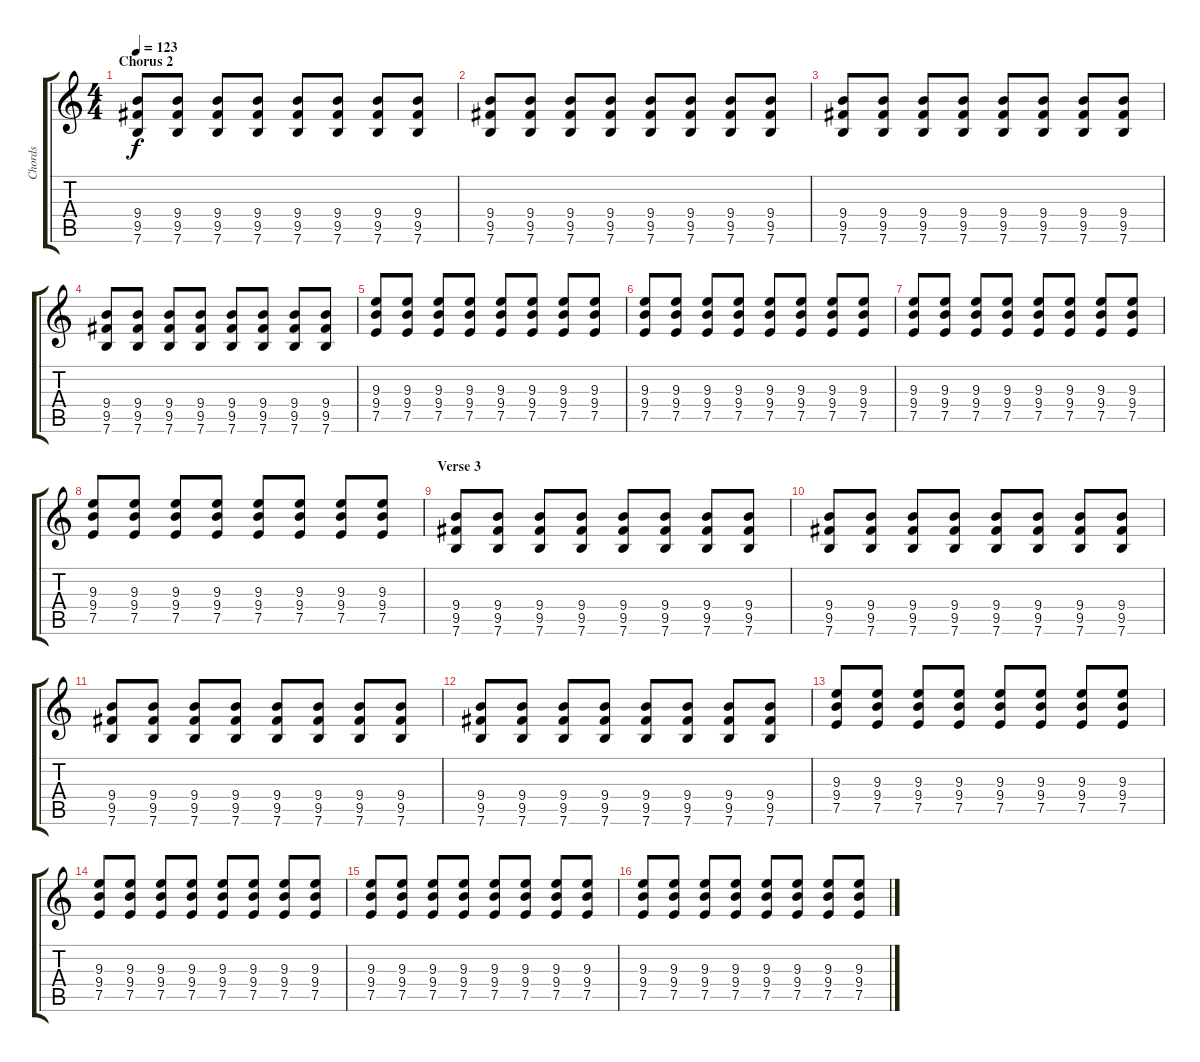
\track ("Chords" "Chords") {instrument overdrivenguitar}
\staff {score tabs}
\tuning (E4 B3 G3 D3 A2 E2) {hide}
\ts (4 4)
\section ("" "Chorus 2")
\tempo 123
\clef g2
\ks c
(9.4 9.5 7.6).8{dy f} (9.4 9.5 7.6).8 (9.4 9.5 7.6).8 (9.4 9.5 7.6).8 (9.4 9.5 7.6).8 (9.4 9.5 7.6).8 (9.4 9.5 7.6).8 (9.4 9.5 7.6).8 |
(9.4 9.5 7.6).8 (9.4 9.5 7.6).8 (9.4 9.5 7.6).8 (9.4 9.5 7.6).8 (9.4 9.5 7.6).8 (9.4 9.5 7.6).8 (9.4 9.5 7.6).8 (9.4 9.5 7.6).8 |
(9.4 9.5 7.6).8 (9.4 9.5 7.6).8 (9.4 9.5 7.6).8 (9.4 9.5 7.6).8 (9.4 9.5 7.6).8 (9.4 9.5 7.6).8 (9.4 9.5 7.6).8 (9.4 9.5 7.6).8 |
(9.4 9.5 7.6).8 (9.4 9.5 7.6).8 (9.4 9.5 7.6).8 (9.4 9.5 7.6).8 (9.4 9.5 7.6).8 (9.4 9.5 7.6).8 (9.4 9.5 7.6).8 (9.4 9.5 7.6).8 |
(9.3 9.4 7.5).8 (9.3 9.4 7.5).8 (9.3 9.4 7.5).8 (9.3 9.4 7.5).8 (9.3 9.4 7.5).8 (9.3 9.4 7.5).8 (9.3 9.4 7.5).8 (9.3 9.4 7.5).8 |
(9.3 9.4 7.5).8 (9.3 9.4 7.5).8 (9.3 9.4 7.5).8 (9.3 9.4 7.5).8 (9.3 9.4 7.5).8 (9.3 9.4 7.5).8 (9.3 9.4 7.5).8 (9.3 9.4 7.5).8 |
(9.3 9.4 7.5).8 (9.3 9.4 7.5).8 (9.3 9.4 7.5).8 (9.3 9.4 7.5).8 (9.3 9.4 7.5).8 (9.3 9.4 7.5).8 (9.3 9.4 7.5).8 (9.3 9.4 7.5).8 |
(9.3 9.4 7.5).8 (9.3 9.4 7.5).8 (9.3 9.4 7.5).8 (9.3 9.4 7.5).8 (9.3 9.4 7.5).8 (9.3 9.4 7.5).8 (9.3 9.4 7.5).8 (9.3 9.4 7.5).8 |
\section ("" "Verse 3")
(9.4 9.5 7.6).8 (9.4 9.5 7.6).8 (9.4 9.5 7.6).8 (9.4 9.5 7.6).8 (9.4 9.5 7.6).8 (9.4 9.5 7.6).8 (9.4 9.5 7.6).8 (9.4 9.5 7.6).8 |
(9.4 9.5 7.6).8 (9.4 9.5 7.6).8 (9.4 9.5 7.6).8 (9.4 9.5 7.6).8 (9.4 9.5 7.6).8 (9.4 9.5 7.6).8 (9.4 9.5 7.6).8 (9.4 9.5 7.6).8 |
(9.4 9.5 7.6).8 (9.4 9.5 7.6).8 (9.4 9.5 7.6).8 (9.4 9.5 7.6).8 (9.4 9.5 7.6).8 (9.4 9.5 7.6).8 (9.4 9.5 7.6).8 (9.4 9.5 7.6).8 |
(9.4 9.5 7.6).8 (9.4 9.5 7.6).8 (9.4 9.5 7.6).8 (9.4 9.5 7.6).8 (9.4 9.5 7.6).8 (9.4 9.5 7.6).8 (9.4 9.5 7.6).8 (9.4 9.5 7.6).8 |
(9.3 9.4 7.5).8 (9.3 9.4 7.5).8 (9.3 9.4 7.5).8 (9.3 9.4 7.5).8 (9.3 9.4 7.5).8 (9.3 9.4 7.5).8 (9.3 9.4 7.5).8 (9.3 9.4 7.5).8 |
(9.3 9.4 7.5).8 (9.3 9.4 7.5).8 (9.3 9.4 7.5).8 (9.3 9.4 7.5).8 (9.3 9.4 7.5).8 (9.3 9.4 7.5).8 (9.3 9.4 7.5).8 (9.3 9.4 7.5).8 |
(9.3 9.4 7.5).8 (9.3 9.4 7.5).8 (9.3 9.4 7.5).8 (9.3 9.4 7.5).8 (9.3 9.4 7.5).8 (9.3 9.4 7.5).8 (9.3 9.4 7.5).8 (9.3 9.4 7.5).8 |
(9.3 9.4 7.5).8 (9.3 9.4 7.5).8 (9.3 9.4 7.5).8 (9.3 9.4 7.5).8 (9.3 9.4 7.5).8 (9.3 9.4 7.5).8 (9.3 9.4 7.5).8 (9.3 9.4 7.5).8
